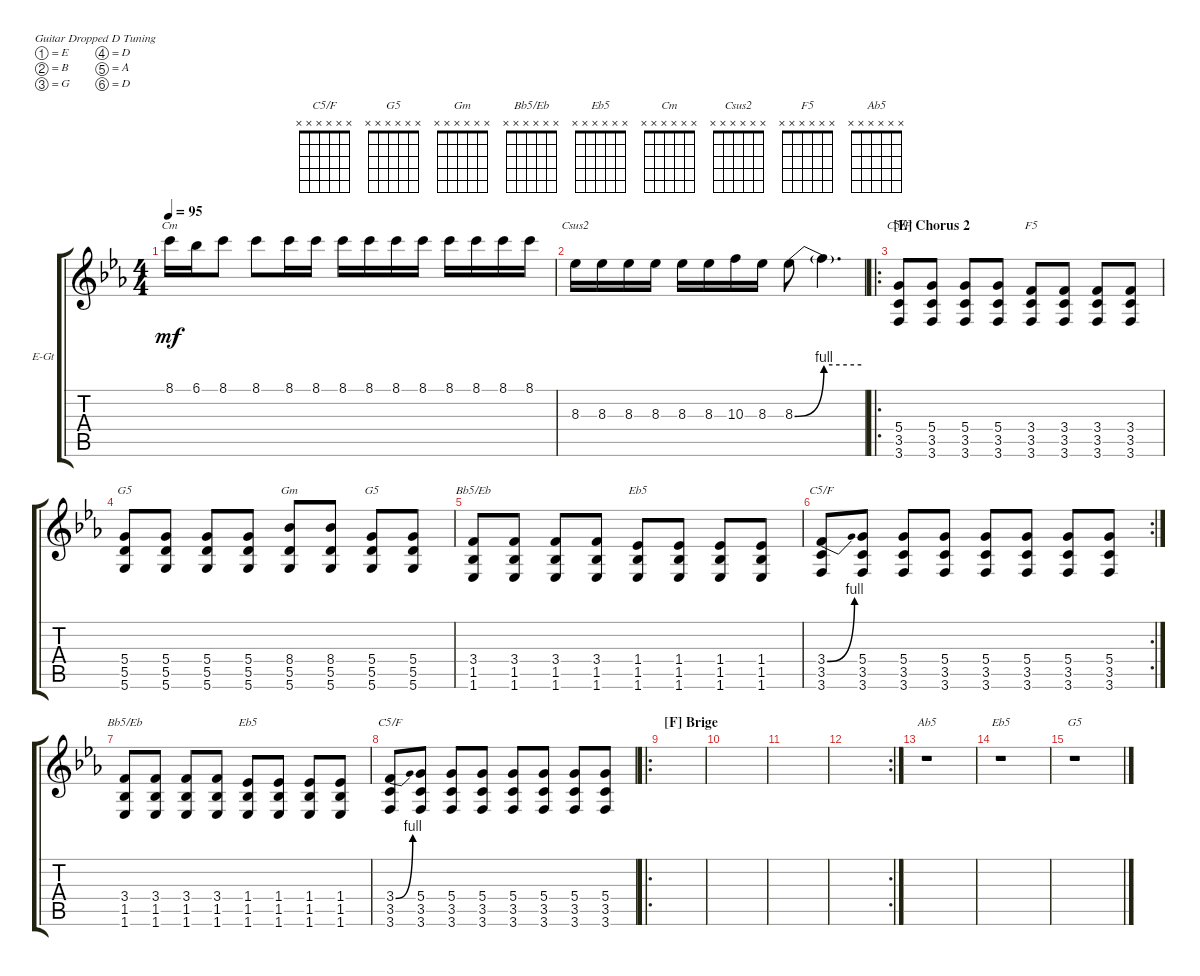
\bracketExtendMode groupsimilarinstruments
\firstSystemTrackNameOrientation horizontal
\otherSystemsTrackNameOrientation horizontal
\track ("Gtr 2" "E-Gt") {instrument acousticgrandpiano}
\staff {score tabs}
\tuning (E4 B3 G3 D3 A2 D2)
\displaytranspose 12
\chord ("C5/F" x x x x x x)
\chord ("G5" x x x x x x)
\chord ("Gm" x x x x x x)
\chord ("Bb5/Eb" x x x x x x)
\chord ("Eb5" x x x x x x)
\chord ("Cm" x x x x x x)
\chord ("Csus2" x x x x x x)
\chord ("F5" x x x x x x)
\chord ("Ab5" x x x x x x)
\ts (4 4)
\tempo 95
\clef g2
\ks eb
8.1.16{ch "Cm" dy mf} 6.1.16 8.1.8 8.1.8 8.1.16 8.1.16 8.1.16 8.1.16 8.1.16 8.1.16 8.1.16 8.1.16 8.1.16 8.1.16 |
\section ("" "")
8.3.16{ch "Csus2"} 8.3.16 8.3.16 8.3.16 8.3.16 8.3.16 10.3.16 8.3.16 8.3{be (bend 0 0 60 4)}.8 8.3{be (hold 0 4 60 4) t}.4{d} |
\ro
\section ("E" "Chorus 2")
(5.4 3.5 3.6).8{ch "C5/F"} (5.4 3.5 3.6).8 (5.4 3.5 3.6).8 (5.4 3.5 3.6).8 (3.4 3.5 3.6).8{ch "F5"} (3.4 3.5 3.6).8 (3.4 3.5 3.6).8 (3.4 3.5 3.6).8 |
(5.4 5.5 5.6).8{ch "G5"} (5.4 5.5 5.6).8 (5.4 5.5 5.6).8 (5.4 5.5 5.6).8 (8.4 5.5 5.6).8{ch "Gm"} (8.4 5.5 5.6).8 (5.4 5.5 5.6).8{ch "G5"} (5.4 5.5 5.6).8 |
(3.4 1.5 1.6).8{ch "Bb5/Eb"} (3.4 1.5 1.6).8 (3.4 1.5 1.6).8 (3.4 1.5 1.6).8 (1.4 1.5 1.6).8{ch "Eb5"} (1.4 1.5 1.6).8 (1.4 1.5 1.6).8 (1.4 1.5 1.6).8 |
\rc 2
(3.4{be (bend 0 0 60 4)} 3.5 3.6).8{ch "C5/F"} (5.4 3.5 3.6).8 (5.4 3.5 3.6).8 (5.4 3.5 3.6).8 (5.4 3.5 3.6).8 (5.4 3.5 3.6).8 (5.4 3.5 3.6).8 (5.4 3.5 3.6).8 |
(3.4 1.5 1.6).8{ch "Bb5/Eb"} (3.4 1.5 1.6).8 (3.4 1.5 1.6).8 (3.4 1.5 1.6).8 (1.4 1.5 1.6).8{ch "Eb5"} (1.4 1.5 1.6).8 (1.4 1.5 1.6).8 (1.4 1.5 1.6).8 |
\section ("" "")
(3.4{be (bend 0 0 60 4)} 3.5 3.6).8{ch "C5/F"} (5.4 3.5 3.6).8 (5.4 3.5 3.6).8 (5.4 3.5 3.6).8 (5.4 3.5 3.6).8 (5.4 3.5 3.6).8 (5.4 3.5 3.6).8 (5.4 3.5 3.6).8 |
\ro
\section ("F" "Brige")
|
|
|
\rc 2
|
r.1{ch "Ab5"} |
r.1{ch "Eb5"} |
r.1{ch "G5"}
